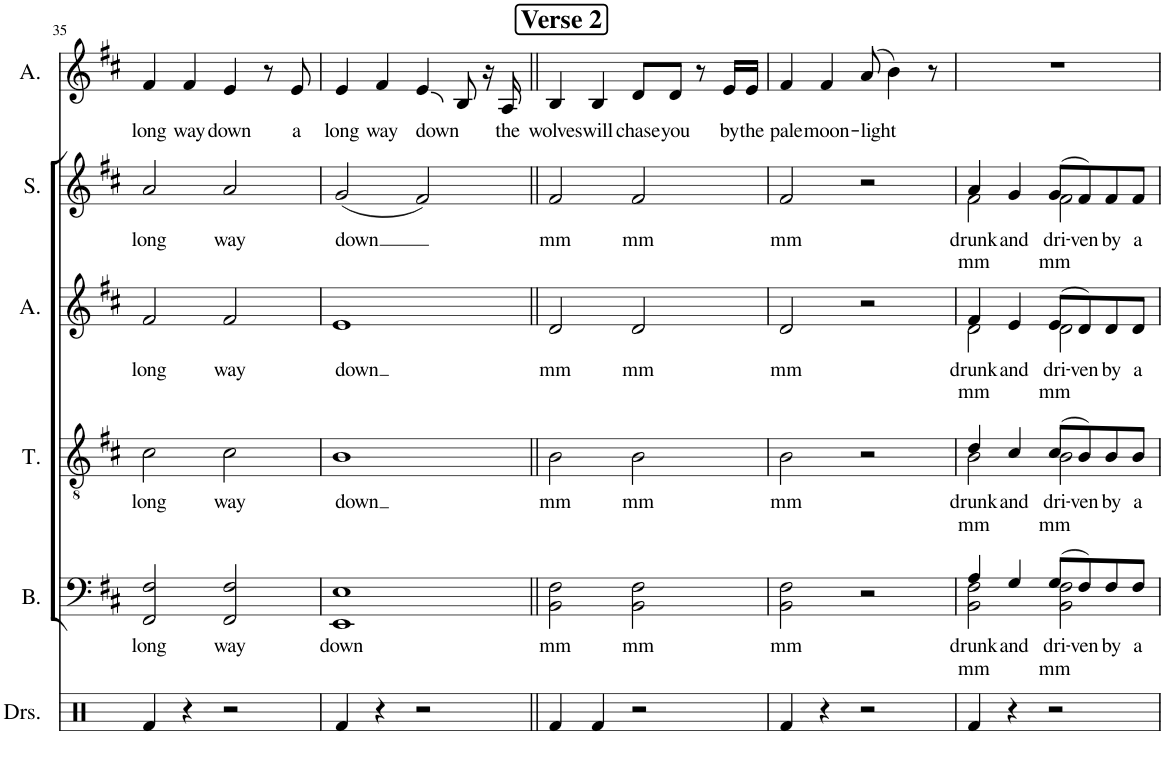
**kern	**kern	**text	**text	**kern	**text	**text	**kern	**text	**text	**kern	**text	**text	**kern	**text
*part6	*part5	*part5	*part5	*part4	*part4	*part4	*part3	*part3	*part3	*part2	*part2	*part2	*part1	*part1
*staff6	*staff5	*staff5	*staff5	*staff4	*staff4	*staff4	*staff3	*staff3	*staff3	*staff2	*staff2	*staff2	*staff1	*staff1
*I"Drumset	*I"Bass	*	*	*I"Tenor	*	*	*I"Alto	*	*	*I"Soprano	*	*	*I"Alto	*
*I'Drs.	*I'B.	*	*	*I'T.	*	*	*I'A.	*	*	*I'S.	*	*	*I'A.	*
!!LO:PB:g=z
*clefX	*clefF4	*	*	*clefGv2	*	*	*clefG2	*	*	*clefG2	*	*	*clefG2	*
*k[]	*k[f#c#]	*	*	*k[f#c#]	*	*	*k[f#c#]	*	*	*k[f#c#]	*	*	*k[f#c#]	*
*M2/2	*M2/2	*	*	*M2/2	*	*	*M2/2	*	*	*M2/2	*	*	*M2/2	*
*met(c|)	*met(c|)	*	*	*met(c|)	*	*	*met(c|)	*	*	*met(c|)	*	*	*met(c|)	*
=35	=35	=35	=35	=35	=35	=35	=35	=35	=35	=35	=35	=35	=35	=35
!	!	!LO:LY:b	!	!	!LO:LY:b	!	!	!LO:LY:b	!	!	!LO:LY:b	!	!	!LO:LY:b
4Rf/	2FF#/ 2F#/	long	.	2c#\	long	.	2f#/	long	.	2a/	long	.	4f#/	long
!	!	!	!	!	!	!	!	!	!	!	!	!	!	!LO:LY:b
4r	.	.	.	.	.	.	.	.	.	.	.	.	4f#/	way
!	!	!LO:LY:b	!	!	!LO:LY:b	!	!	!LO:LY:b	!	!	!LO:LY:b	!	!	!LO:LY:b
2r	2FF#/ 2F#/	way	.	2c#\	way	.	2f#/	way	.	2a/	way	.	4e/	down
.	.	.	.	.	.	.	.	.	.	.	.	.	8r	.
!	!	!	!	!	!	!	!	!	!	!	!	!	!	!LO:LY:b
.	.	.	.	.	.	.	.	.	.	.	.	.	8e/	a
=36	=36	=36	=36	=36	=36	=36	=36	=36	=36	=36	=36	=36	=36	=36
!	!	!LO:LY:b	!	!	!LO:LY:b	!	!	!LO:LY:b	!	!	!LO:LY:b	!	!	!LO:LY:b
4Rf/	1EE 1E	down	.	1B	down	.	1e	down	.	(2g/	down	.	4e/	long
!	!	!	!	!	!	!	!	!	!	!	!	!	!	!LO:LY:b
4r	.	.	.	.	.	.	.	.	.	.	.	.	4f#/	way
!	!	!	!	!	!	!	!	!	!	!	!	!	!	!LO:LY:b
2r	.	.	.	.	.	.	.	.	.	2f#/)	.	.	4e/	down
.	.	.	.	.	.	.	.	.	.	.	.	.	8B/	.
.	.	.	.	.	.	.	.	.	.	.	.	.	16r	.
!	!	!	!	!	!	!	!	!	!	!	!	!	!	!LO:LY:b
.	.	.	.	.	.	.	.	.	.	.	.	.	16A/	the
!!LO:REH:place=s1:a:B:cj:fs=14:t=Verse 2
=37||	=37||	=37||	=37||	=37||	=37||	=37||	=37||	=37||	=37||	=37||	=37||	=37||	=37||	=37||
!	!	!LO:LY:b	!	!	!LO:LY:b	!	!	!LO:LY:b	!	!	!LO:LY:b	!	!	!LO:LY:b
4Rf/	2BB\ 2F#\	mm	.	2B\	mm	.	2d/	mm	.	2f#/	mm	.	4B/	wolves
!	!	!	!	!	!	!	!	!	!	!	!	!	!	!LO:LY:b
4Rf/	.	.	.	.	.	.	.	.	.	.	.	.	4B/	will
!	!	!LO:LY:b	!	!	!LO:LY:b	!	!	!LO:LY:b	!	!	!LO:LY:b	!	!	!LO:LY:b
2r	2BB\ 2F#\	mm	.	2B\	mm	.	2d/	mm	.	2f#/	mm	.	8d/L	chase
!	!	!	!	!	!	!	!	!	!	!	!	!	!	!LO:LY:b
.	.	.	.	.	.	.	.	.	.	.	.	.	8d/J	you
.	.	.	.	.	.	.	.	.	.	.	.	.	8r	.
!	!	!	!	!	!	!	!	!	!	!	!	!	!	!LO:LY:b
.	.	.	.	.	.	.	.	.	.	.	.	.	16e/LL	by
!	!	!	!	!	!	!	!	!	!	!	!	!	!	!LO:LY:b
.	.	.	.	.	.	.	.	.	.	.	.	.	16e/JJ	the
=38	=38	=38	=38	=38	=38	=38	=38	=38	=38	=38	=38	=38	=38	=38
!	!	!LO:LY:b	!	!	!LO:LY:b	!	!	!LO:LY:b	!	!	!LO:LY:b	!	!	!LO:LY:b
4Rf/	2BB\ 2F#\	mm	.	2B\	mm	.	2d/	mm	.	2f#/	mm	.	4f#/	pale
!	!	!	!	!	!	!	!	!	!	!	!	!	!	!LO:LY:b
4r	.	.	.	.	.	.	.	.	.	.	.	.	4f#/	moon-
!	!	!	!	!	!	!	!	!	!	!	!	!	!	!LO:LY:b
2r	2r	.	.	2r	.	.	2r	.	.	2r	.	.	(8a/	-light
.	.	.	.	.	.	.	.	.	.	.	.	.	4b\)	.
.	.	.	.	.	.	.	.	.	.	.	.	.	8r	.
=39	=39	=39	=39	=39	=39	=39	=39	=39	=39	=39	=39	=39	=39	=39
!	!	!LO:LY:b	!	!	!	!	!	!	!	!	!	!	!	!
*	*^	*	*	*	*	*	*	*	*	*	*	*	*	*
!	!	!	!	!LO:LY:b	!	!LO:LY:b	!	!	!	!	!	!	!	!	!
*	*	*	*	*	*^	*	*	*	*	*	*	*	*	*	*
!	!	!	!	!	!	!	!	!LO:LY:b	!	!LO:LY:b	!	!	!	!	!	!
*	*	*	*	*	*	*	*	*	*^	*	*	*	*	*	*	*
!	!	!	!	!	!	!	!	!	!	!	!	!LO:LY:b	!	!LO:LY:b	!	!	!
*	*	*	*	*	*	*	*	*	*	*	*	*	*^	*	*	*	*
!	!	!	!	!	!	!	!	!	!	!	!	!	!	!	!	!LO:LY:b	!	!
4Rf/	4A/	2BB\ 2F#\	.	mm	4d/	2B\	.	mm	4f#/	2d\	.	mm	4a/	2f#\	.	mm	1r	.
!	!	!	!LO:LY:b	!	!	!	!LO:LY:b	!	!	!	!LO:LY:b	!	!	!	!LO:LY:b	!	!	!
4r	4G/	.	and	.	4c#/	.	and	.	4e/	.	and	.	4g/	.	and	.	.	.
!	!	!	!LO:LY:b	!	!	!	!	!	!	!	!	!	!	!	!	!	!	!
!	!	!	!	!LO:LY:b	!	!	!LO:LY:b	!	!	!	!	!	!	!	!	!	!	!
!	!	!	!	!	!	!	!	!LO:LY:b	!	!	!LO:LY:b	!	!	!	!	!	!	!
!	!	!	!	!	!	!	!	!	!	!	!	!LO:LY:b	!	!	!LO:LY:b	!	!	!
!	!	!	!	!	!	!	!	!	!	!	!	!	!	!	!	!LO:LY:b	!	!
2r	(8G/L	2BB\ 2F#\	.	mm	(8c#/L	2B\	.	mm	(8e/L	2d\	.	mm	(8g/L	2f#\	.	mm	.	.
!	!	!	!LO:LY:b	!	!	!	!LO:LY:b	!	!	!	!LO:LY:b	!	!	!	!LO:LY:b	!	!	!
.	8F#/)	.	-ven	.	8B/)	.	-ven	.	8d/)	.	-ven	.	8f#/)	.	-ven	.	.	.
!	!	!	!LO:LY:b	!	!	!	!LO:LY:b	!	!	!	!LO:LY:b	!	!	!	!LO:LY:b	!	!	!
.	8F#/	.	by	.	8B/	.	by	.	8d/	.	by	.	8f#/	.	by	.	.	.
!	!	!	!LO:LY:b	!	!	!	!LO:LY:b	!	!	!	!LO:LY:b	!	!	!	!LO:LY:b	!	!	!
.	8F#/J	.	a	.	8B/J	.	a	.	8d/J	.	a	.	8f#/J	.	a	.	.	.
*	*v	*v	*	*	*	*	*	*	*v	*v	*	*	*v	*v	*	*	*	*
*	*	*	*	*v	*v	*	*	*	*	*	*	*	*	*	*
=	=	=	=	=	=	=	=	=	=	=	=	=	=	=
*-	*-	*-	*-	*-	*-	*-	*-	*-	*-	*-	*-	*-	*-	*-
